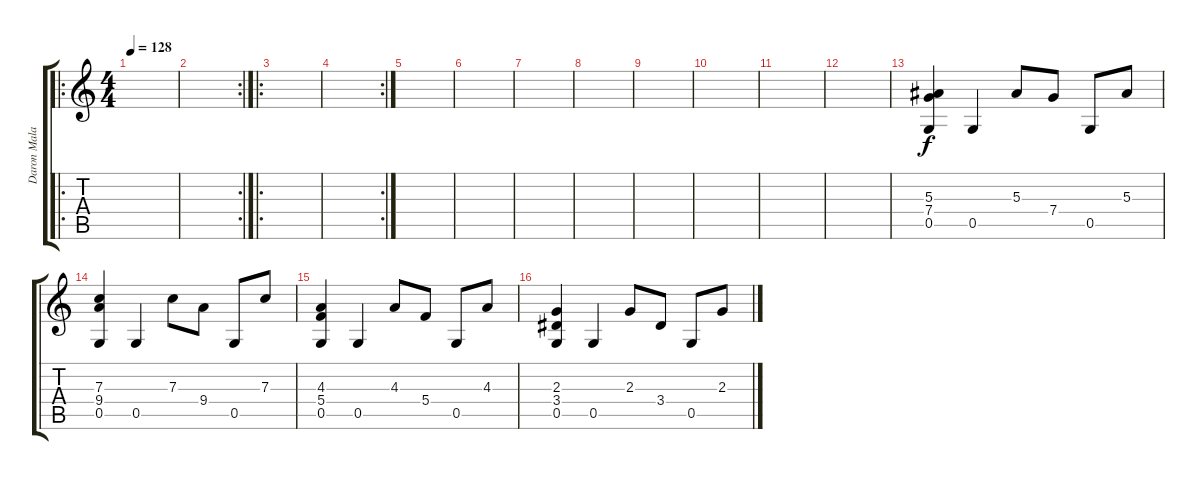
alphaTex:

\track ("Daron Malakian " "Daron Mala") {instrument distortionguitar}
\staff {score tabs}
\tuning (D4 A3 F3 C3 G2 C2) {hide}
\ro
\ts (4 4)
\tempo 128
\clef g2
\ks c
|
\rc 2
|
\ro
|
\rc 2
|
|
|
|
|
|
|
|
|
(5.3 7.4 0.5).4 0.5.4 5.3.8 7.4.8 0.5.8 5.3.8 |
(7.3 9.4 0.5).4 0.5.4 7.3.8 9.4.8 0.5.8 7.3.8 |
(4.3 5.4 0.5).4 0.5.4 4.3.8 5.4.8 0.5.8 4.3.8 |
(2.3 3.4 0.5).4 0.5.4 2.3.8 3.4.8 0.5.8 2.3.8
